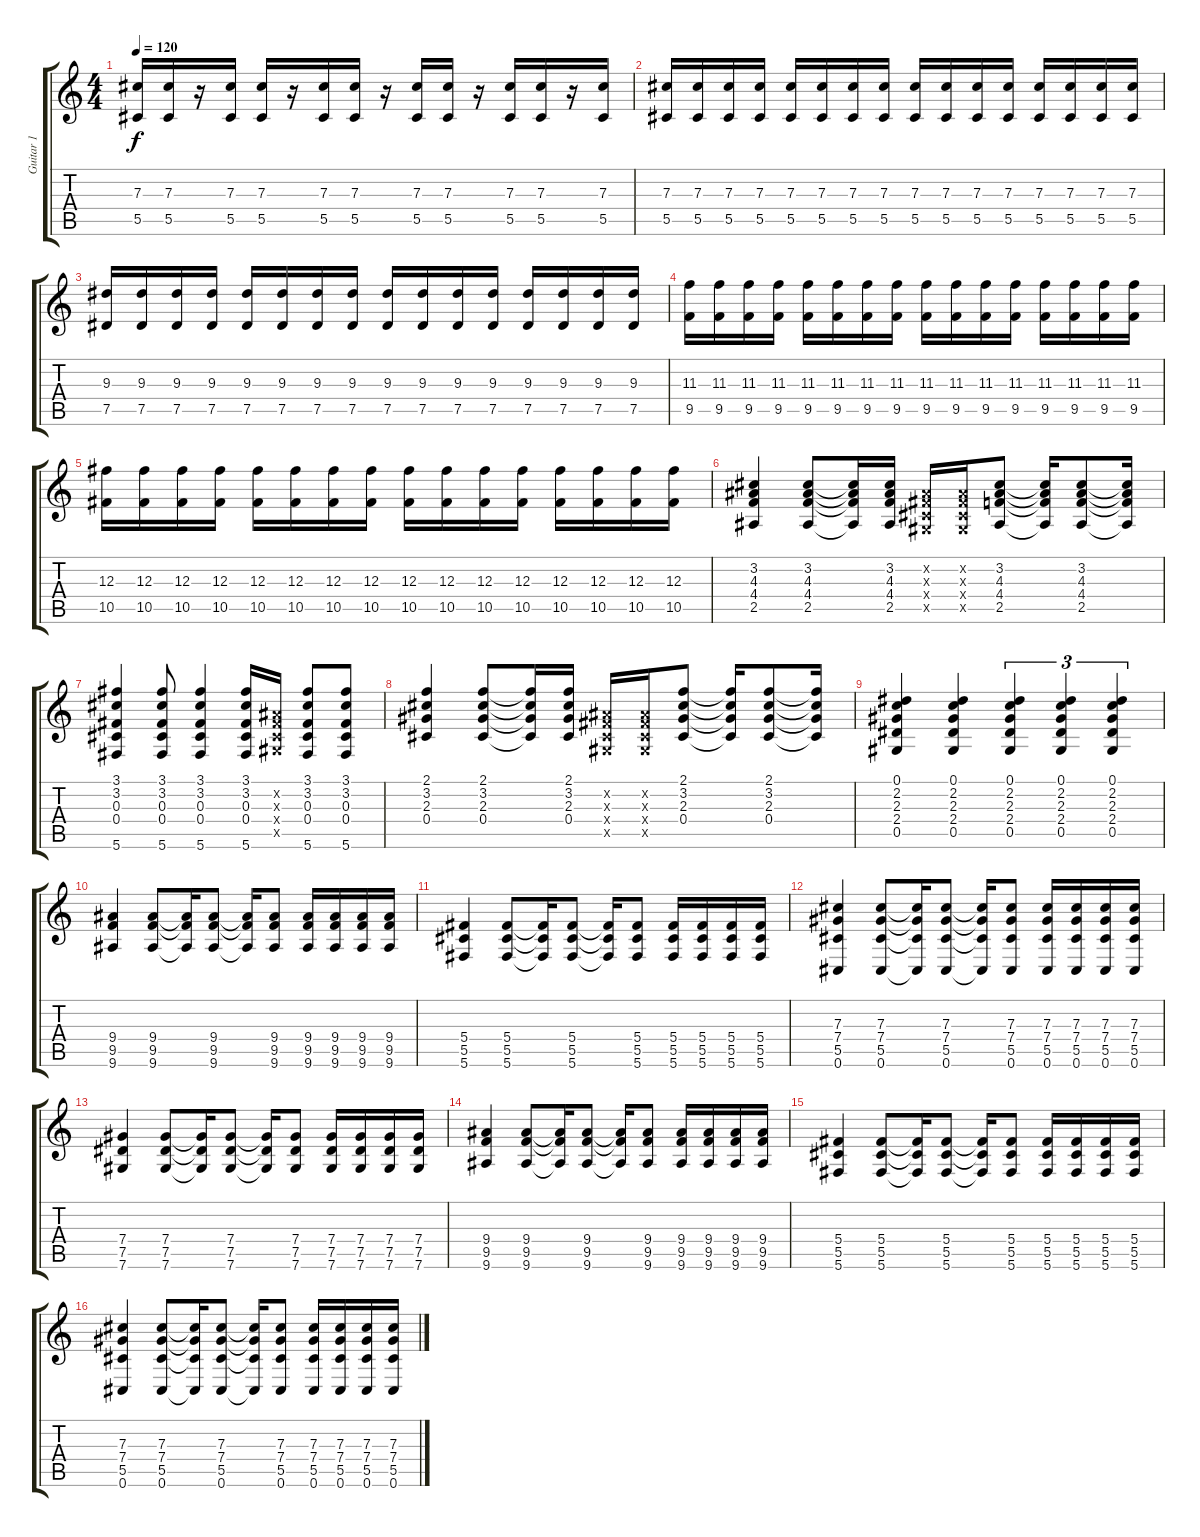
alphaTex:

\track ("Guitar 1" "Guitar 1") {instrument distortionguitar}
\staff {score tabs}
\tuning (Eb4 Bb3 Gb3 Db3 Ab2 Db2) {hide}
\ts (4 4)
\tempo 120
\clef g2
\ks c
(7.3 5.5).16{dy f} (7.3 5.5).16 r.16 (7.3 5.5).16 (7.3 5.5).16 r.16 (7.3 5.5).16 (7.3 5.5).16 r.16 (7.3 5.5).16 (7.3 5.5).16 r.16 (7.3 5.5).16 (7.3 5.5).16 r.16 (7.3 5.5).16 |
(7.3 5.5).16 (7.3 5.5).16 (7.3 5.5).16 (7.3 5.5).16 (7.3 5.5).16 (7.3 5.5).16 (7.3 5.5).16 (7.3 5.5).16 (7.3 5.5).16 (7.3 5.5).16 (7.3 5.5).16 (7.3 5.5).16 (7.3 5.5).16 (7.3 5.5).16 (7.3 5.5).16 (7.3 5.5).16 |
(9.3 7.5).16 (9.3 7.5).16 (9.3 7.5).16 (9.3 7.5).16 (9.3 7.5).16 (9.3 7.5).16 (9.3 7.5).16 (9.3 7.5).16 (9.3 7.5).16 (9.3 7.5).16 (9.3 7.5).16 (9.3 7.5).16 (9.3 7.5).16 (9.3 7.5).16 (9.3 7.5).16 (9.3 7.5).16 |
(11.3 9.5).16 (11.3 9.5).16 (11.3 9.5).16 (11.3 9.5).16 (11.3 9.5).16 (11.3 9.5).16 (11.3 9.5).16 (11.3 9.5).16 (11.3 9.5).16 (11.3 9.5).16 (11.3 9.5).16 (11.3 9.5).16 (11.3 9.5).16 (11.3 9.5).16 (11.3 9.5).16 (11.3 9.5).16 |
(12.3 10.5).16 (12.3 10.5).16 (12.3 10.5).16 (12.3 10.5).16 (12.3 10.5).16 (12.3 10.5).16 (12.3 10.5).16 (12.3 10.5).16 (12.3 10.5).16 (12.3 10.5).16 (12.3 10.5).16 (12.3 10.5).16 (12.3 10.5).16 (12.3 10.5).16 (12.3 10.5).16 (12.3 10.5).16 |
(3.2 4.3 4.4 2.5).4 (3.2 4.3 4.4 2.5).8 (3.2{t} 4.3{t} 4.4{t} 2.5{t}).16 (3.2 4.3 4.4 2.5).16 (0.2{x} 0.3{x} 0.4{x} 0.5{x}).16 (0.2{x} 0.3{x} 0.4{x} 0.5{x}).16 (3.2 4.3 4.4 2.5).8 (3.2{t} 4.3{t} 4.4{t} 2.5{t}).16 (3.2 4.3 4.4 2.5).8 (3.2{t} 4.3{t} 4.4{t} 2.5{t}).16 |
(3.1 3.2 0.3 0.4 5.6).4 (3.1 3.2 0.3 0.4 5.6).8 (3.1 3.2 0.3 0.4 5.6).4 (3.1 3.2 0.3 0.4 5.6).16 (0.2{x} 0.3{x} 0.4{x} 0.5{x}).16 (3.1 3.2 0.3 0.4 5.6).8 (3.1 3.2 0.3 0.4 5.6).8 |
(2.1 3.2 2.3 0.4).4 (2.1 3.2 2.3 0.4).8 (2.1{t} 3.2{t} 2.3{t} 0.4{t}).16 (2.1 3.2 2.3 0.4).16 (0.2{x} 0.3{x} 0.4{x} 0.5{x}).16 (0.2{x} 0.3{x} 0.4{x} 0.5{x}).16 (2.1 3.2 2.3 0.4).8 (2.1{t} 3.2{t} 2.3{t} 0.4{t}).16 (2.1 3.2 2.3 0.4).8 (2.1{t} 3.2{t} 2.3{t} 0.4{t}).16 |
(0.1 2.2 2.3 2.4 0.5).4 (0.1 2.2 2.3 2.4 0.5).4 (0.1 2.2 2.3 2.4 0.5).4{tu (3 2)} (0.1 2.2 2.3 2.4 0.5).4{tu (3 2)} (0.1 2.2 2.3 2.4 0.5).4{tu (3 2)} |
(9.4 9.5 9.6).4 (9.4 9.5 9.6).8 (9.4{t} 9.5{t} 9.6{t}).16 (9.4 9.5 9.6).8 (9.4{t} 9.5{t} 9.6{t}).16 (9.4 9.5 9.6).8 (9.4 9.5 9.6).16 (9.4 9.5 9.6).16 (9.4 9.5 9.6).16 (9.4 9.5 9.6).16 |
(5.4 5.5 5.6).4 (5.4 5.5 5.6).8 (5.4{t} 5.5{t} 5.6{t}).16 (5.4 5.5 5.6).8 (5.4{t} 5.5{t} 5.6{t}).16 (5.4 5.5 5.6).8 (5.4 5.5 5.6).16 (5.4 5.5 5.6).16 (5.4 5.5 5.6).16 (5.4 5.5 5.6).16 |
(7.3 7.4 5.5 0.6).4 (7.3 7.4 5.5 0.6).8 (7.3{t} 7.4{t} 5.5{t} 0.6{t}).16 (7.3 7.4 5.5 0.6).8 (7.3{t} 7.4{t} 5.5{t} 0.6{t}).16 (7.3 7.4 5.5 0.6).8 (7.3 7.4 5.5 0.6).16 (7.3 7.4 5.5 0.6).16 (7.3 7.4 5.5 0.6).16 (7.3 7.4 5.5 0.6).16 |
(7.4 7.5 7.6).4 (7.4 7.5 7.6).8 (7.4{t} 7.5{t} 7.6{t}).16 (7.4 7.5 7.6).8 (7.4{t} 7.5{t} 7.6{t}).16 (7.4 7.5 7.6).8 (7.4 7.5 7.6).16 (7.4 7.5 7.6).16 (7.4 7.5 7.6).16 (7.4 7.5 7.6).16 |
(9.4 9.5 9.6).4 (9.4 9.5 9.6).8 (9.4{t} 9.5{t} 9.6{t}).16 (9.4 9.5 9.6).8 (9.4{t} 9.5{t} 9.6{t}).16 (9.4 9.5 9.6).8 (9.4 9.5 9.6).16 (9.4 9.5 9.6).16 (9.4 9.5 9.6).16 (9.4 9.5 9.6).16 |
(5.4 5.5 5.6).4 (5.4 5.5 5.6).8 (5.4{t} 5.5{t} 5.6{t}).16 (5.4 5.5 5.6).8 (5.4{t} 5.5{t} 5.6{t}).16 (5.4 5.5 5.6).8 (5.4 5.5 5.6).16 (5.4 5.5 5.6).16 (5.4 5.5 5.6).16 (5.4 5.5 5.6).16 |
(7.3 7.4 5.5 0.6).4 (7.3 7.4 5.5 0.6).8 (7.3{t} 7.4{t} 5.5{t} 0.6{t}).16 (7.3 7.4 5.5 0.6).8 (7.3{t} 7.4{t} 5.5{t} 0.6{t}).16 (7.3 7.4 5.5 0.6).8 (7.3 7.4 5.5 0.6).16 (7.3 7.4 5.5 0.6).16 (7.3 7.4 5.5 0.6).16 (7.3 7.4 5.5 0.6).16
